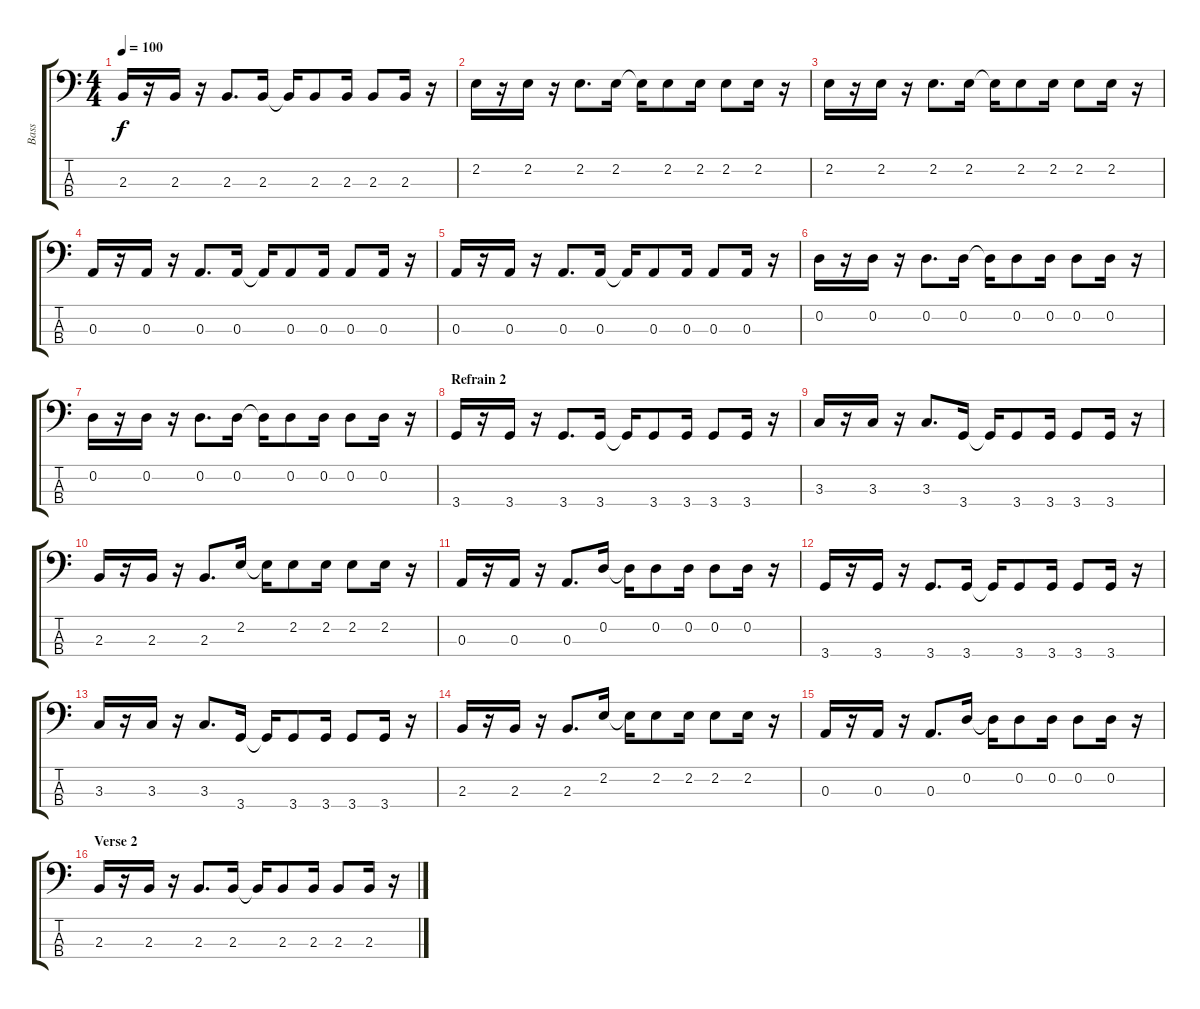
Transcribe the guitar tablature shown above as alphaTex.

\track ("Bass" "Bass") {instrument electricbassfinger}
\staff {score tabs}
\tuning (G2 D2 A1 E1) {hide}
\ts (4 4)
\tempo 100
\clef f4
\ks c
2.3.16{dy f} r.16 2.3.16 r.16 2.3.8{d} 2.3.16 2.3{t}.16 2.3.8 2.3.16 2.3.8 2.3.16 r.16 |
2.2.16 r.16 2.2.16 r.16 2.2.8{d} 2.2.16 2.2{t}.16 2.2.8 2.2.16 2.2.8 2.2.16 r.16 |
2.2.16 r.16 2.2.16 r.16 2.2.8{d} 2.2.16 2.2{t}.16 2.2.8 2.2.16 2.2.8 2.2.16 r.16 |
0.3.16 r.16 0.3.16 r.16 0.3.8{d} 0.3.16 0.3{t}.16 0.3.8 0.3.16 0.3.8 0.3.16 r.16 |
0.3.16 r.16 0.3.16 r.16 0.3.8{d} 0.3.16 0.3{t}.16 0.3.8 0.3.16 0.3.8 0.3.16 r.16 |
0.2.16 r.16 0.2.16 r.16 0.2.8{d} 0.2.16 0.2{t}.16 0.2.8 0.2.16 0.2.8 0.2.16 r.16 |
0.2.16 r.16 0.2.16 r.16 0.2.8{d} 0.2.16 0.2{t}.16 0.2.8 0.2.16 0.2.8 0.2.16 r.16 |
\section ("" "Refrain 2")
3.4.16 r.16 3.4.16 r.16 3.4.8{d} 3.4.16 3.4{t}.16 3.4.8 3.4.16 3.4.8 3.4.16 r.16 |
3.3.16 r.16 3.3.16 r.16 3.3.8{d} 3.4.16 3.4{t}.16 3.4.8 3.4.16 3.4.8 3.4.16 r.16 |
2.3.16 r.16 2.3.16 r.16 2.3.8{d} 2.2.16 2.2{t}.16 2.2.8 2.2.16 2.2.8 2.2.16 r.16 |
0.3.16 r.16 0.3.16 r.16 0.3.8{d} 0.2.16 0.2{t}.16 0.2.8 0.2.16 0.2.8 0.2.16 r.16 |
3.4.16 r.16 3.4.16 r.16 3.4.8{d} 3.4.16 3.4{t}.16 3.4.8 3.4.16 3.4.8 3.4.16 r.16 |
3.3.16 r.16 3.3.16 r.16 3.3.8{d} 3.4.16 3.4{t}.16 3.4.8 3.4.16 3.4.8 3.4.16 r.16 |
2.3.16 r.16 2.3.16 r.16 2.3.8{d} 2.2.16 2.2{t}.16 2.2.8 2.2.16 2.2.8 2.2.16 r.16 |
0.3.16 r.16 0.3.16 r.16 0.3.8{d} 0.2.16 0.2{t}.16 0.2.8 0.2.16 0.2.8 0.2.16 r.16 |
\section ("" "Verse 2")
2.3.16 r.16 2.3.16 r.16 2.3.8{d} 2.3.16 2.3{t}.16 2.3.8 2.3.16 2.3.8 2.3.16 r.16
